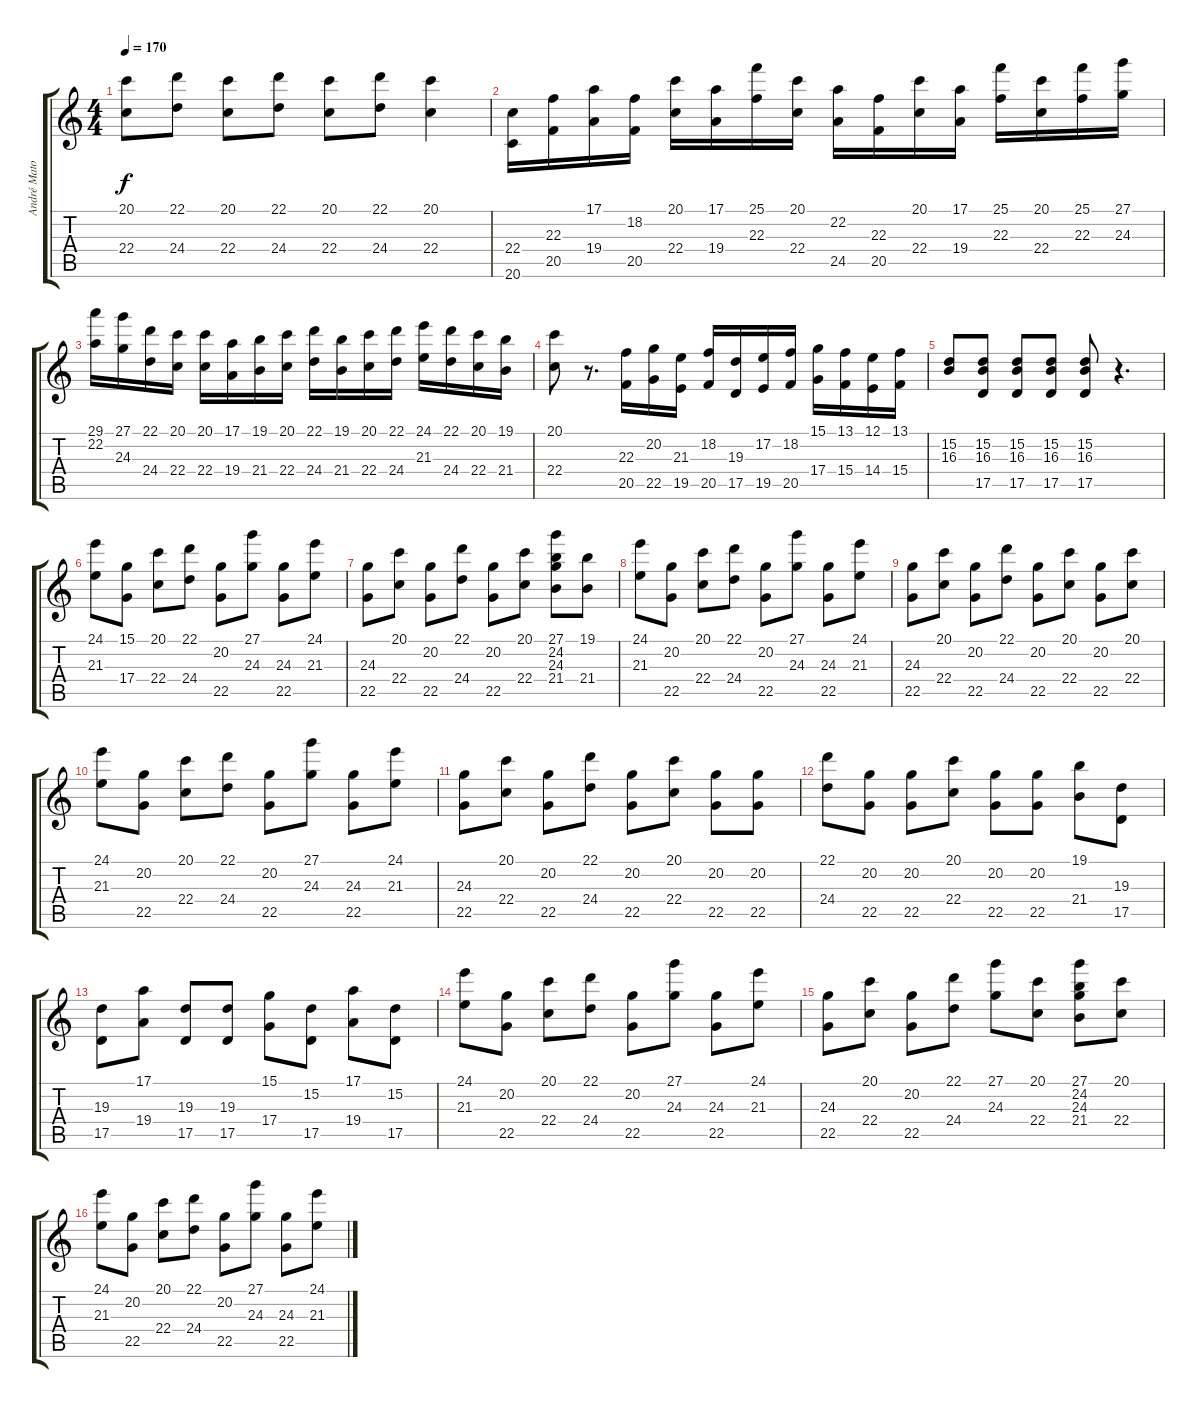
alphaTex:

\track ("André Matos (Teclado)" "André Mato") {instrument stringensemble1}
\staff {score tabs}
\tuning (E4 B3 G3 D3 A2 E2) {hide}
\ts (4 4)
\tempo 170
\clef g2
\ks c
(20.1 22.4).8{dy f} (22.1 24.4).8 (20.1 22.4).8 (22.1 24.4).8 (20.1 22.4).8 (22.1 24.4).8 (20.1 22.4).4 |
(22.4 20.6).16 (22.3 20.5).16 (17.1 19.4).16 (18.2 20.5).16 (20.1 22.4).16 (17.1 19.4).16 (25.1 22.3).16 (20.1 22.4).16 (22.2 24.5).16 (22.3 20.5).16 (20.1 22.4).16 (17.1 19.4).16 (25.1 22.3).16 (20.1 22.4).16 (25.1 22.3).16 (27.1 24.3).16 |
(29.1 22.2).16 (27.1 24.3).16 (22.1 24.4).16 (20.1 22.4).16 (20.1 22.4).16 (17.1 19.4).16 (19.1 21.4).16 (20.1 22.4).16 (22.1 24.4).16 (19.1 21.4).16 (20.1 22.4).16 (22.1 24.4).16 (24.1 21.3).16 (22.1 24.4).16 (20.1 22.4).16 (19.1 21.4).16 |
(20.1 22.4).8 r.8{d} (22.3 20.5).16 (20.2 22.5).16 (21.3 19.5).16 (18.2 20.5).16 (19.3 17.5).16 (17.2 19.5).16 (18.2 20.5).16 (15.1 17.4).16 (13.1 15.4).16 (12.1 14.4).16 (13.1 15.4).16 |
(15.2 16.3).8 (15.2 16.3 17.5).8 (15.2 16.3 17.5).8 (15.2 16.3 17.5).8 (15.2 16.3 17.5).8 r.4{d} |
(24.1 21.3).8 (15.1 17.4).8 (20.1 22.4).8 (22.1 24.4).8 (20.2 22.5).8 (27.1 24.3).8 (24.3 22.5).8 (24.1 21.3).8 |
(24.3 22.5).8 (20.1 22.4).8 (20.2 22.5).8 (22.1 24.4).8 (20.2 22.5).8 (20.1 22.4).8 (27.1 24.2 24.3 21.4).8 (19.1 21.4).8 |
(24.1 21.3).8 (20.2 22.5).8 (20.1 22.4).8 (22.1 24.4).8 (20.2 22.5).8 (27.1 24.3).8 (24.3 22.5).8 (24.1 21.3).8 |
(24.3 22.5).8 (20.1 22.4).8 (20.2 22.5).8 (22.1 24.4).8 (20.2 22.5).8 (20.1 22.4).8 (20.2 22.5).8 (20.1 22.4).8 |
(24.1 21.3).8 (20.2 22.5).8 (20.1 22.4).8 (22.1 24.4).8 (20.2 22.5).8 (27.1 24.3).8 (24.3 22.5).8 (24.1 21.3).8 |
(24.3 22.5).8 (20.1 22.4).8 (20.2 22.5).8 (22.1 24.4).8 (20.2 22.5).8 (20.1 22.4).8 (20.2 22.5).8 (20.2 22.5).8 |
(22.1 24.4).8 (20.2 22.5).8 (20.2 22.5).8 (20.1 22.4).8 (20.2 22.5).8 (20.2 22.5).8 (19.1 21.4).8 (19.3 17.5).8 |
(19.3 17.5).8 (17.1 19.4).8 (19.3 17.5).8 (19.3 17.5).8 (15.1 17.4).8 (15.2 17.5).8 (17.1 19.4).8 (15.2 17.5).8 |
(24.1 21.3).8 (20.2 22.5).8 (20.1 22.4).8 (22.1 24.4).8 (20.2 22.5).8 (27.1 24.3).8 (24.3 22.5).8 (24.1 21.3).8 |
(24.3 22.5).8 (20.1 22.4).8 (20.2 22.5).8 (22.1 24.4).8 (27.1 24.3).8 (20.1 22.4).8 (27.1 24.2 24.3 21.4).8 (20.1 22.4).8 |
(24.1 21.3).8 (20.2 22.5).8 (20.1 22.4).8 (22.1 24.4).8 (20.2 22.5).8 (27.1 24.3).8 (24.3 22.5).8 (24.1 21.3).8
